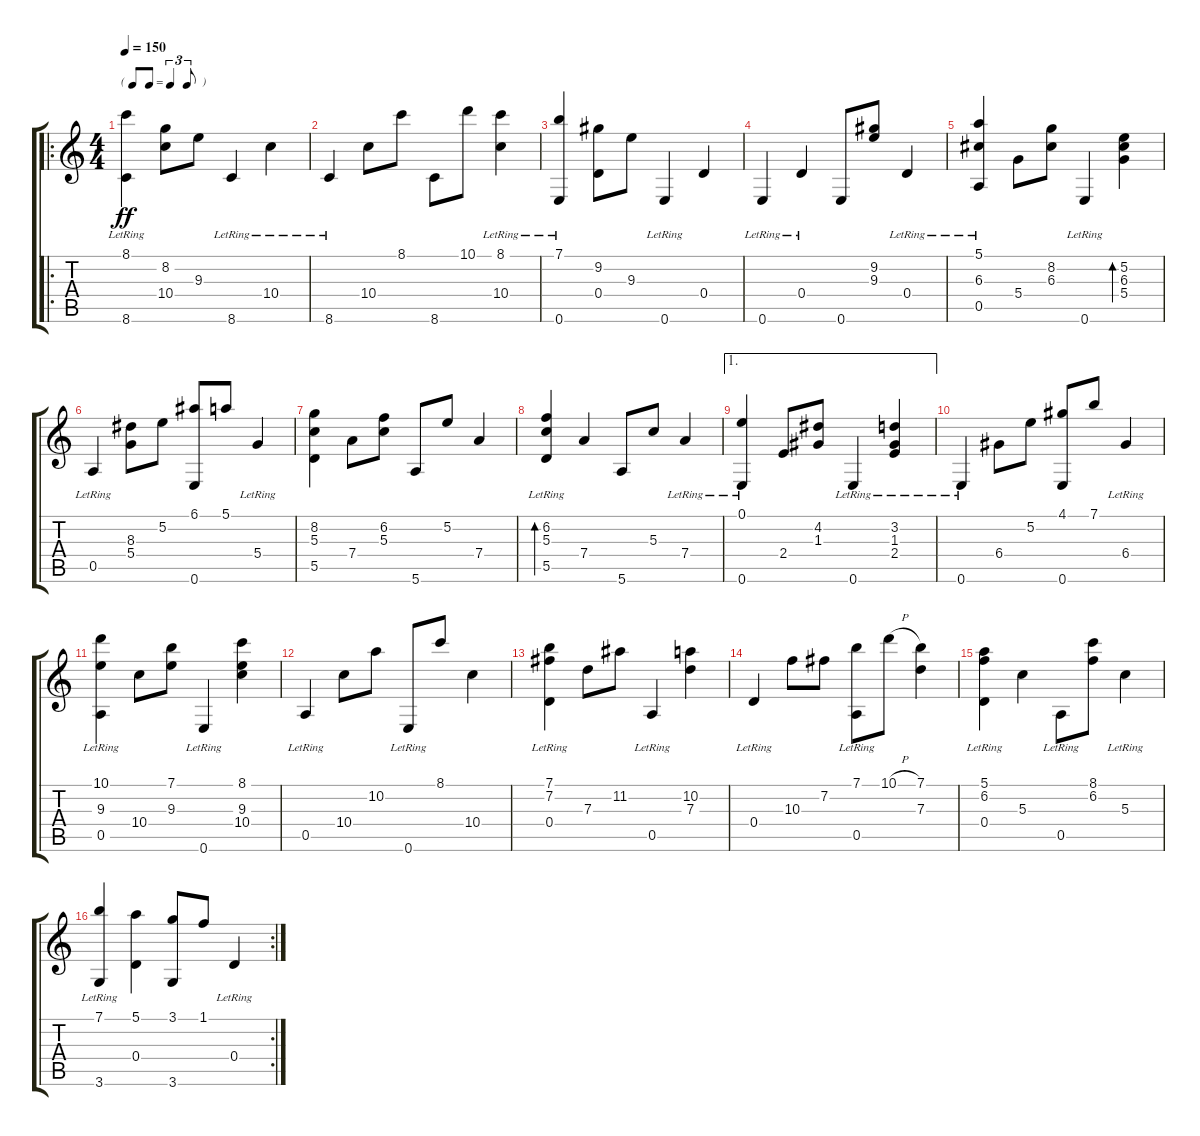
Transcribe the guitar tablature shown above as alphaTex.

\track "" {instrument electricbasspick}
\staff {score tabs}
\tuning (E4 B3 G3 D3 A2 E2) {hide}
\ro
\ts (4 4)
\tf triplet8th
\tempo 150
\clef g2
\ks c
(8.1 8.6{lr}).4{dy ff instrument electricbasspick} (8.2 10.4).8 9.3.8 8.6{lr}.4 10.4{lr}.4 |
8.6{lr}.4 10.4.8 8.1.8 8.6.8 10.1.8 (8.1{lr} 10.4{lr}).4 |
(7.1{lr} 0.6{lr}).4 (9.2 0.4).8 9.3.8 0.6{lr}.4 0.4.4 |
0.6{lr}.4 0.4{lr}.4 0.6.8 (9.2 9.3).8 0.4{lr}.4 |
(5.1{lr} 6.3 0.5{lr}).4 5.4.8 (8.2 6.3).8 0.6{lr}.4 (5.2 6.3 5.4).4{bd 120} |
0.5{lr}.4 (8.3 5.4).8 5.2.8 (6.1 0.6).8 5.1.8 5.4{lr}.4 |
(8.2 5.3 5.5).4 7.4.8 (6.2 5.3).8 5.6.8 5.2.8 7.4.4 |
(6.2 5.3 5.5{lr}).4{bd 120} 7.4.4 5.6.8 5.3.8 7.4{lr}.4 |
\ae 1
(0.1 0.6{lr}).4 2.4.8 (4.2 1.3).8 0.6{lr}.4 (3.2 1.3 2.4{lr}).4 |
0.6{lr}.4 6.4.8 5.2.8 (4.1 0.6).8 7.1.8 6.4{lr}.4 |
(10.1 9.3 0.5{lr}).4 10.4.8 (7.1 9.3).8 0.6{lr}.4 (8.1 9.3 10.4).4 |
0.5{lr}.4 10.4.8 10.2.8 0.6{lr}.8 8.1.8 10.4.4 |
(7.1 7.2 0.4{lr}).4 7.3.8 11.2.8 0.5{lr}.4 (10.2 7.3).4 |
0.4{lr}.4 10.3.8 7.2.8 (7.1 0.5{lr}).8 10.1{h}.8 (7.1 7.3).4 |
(5.1 6.2 0.4{lr}).4 5.3.4 0.5{lr}.8 (8.1 6.2).8 5.3{lr}.4 |
\rc 2
(7.1 3.6{lr}).4 (5.1 0.4).4 (3.1 3.6).8 1.1.8 0.4{lr}.4
